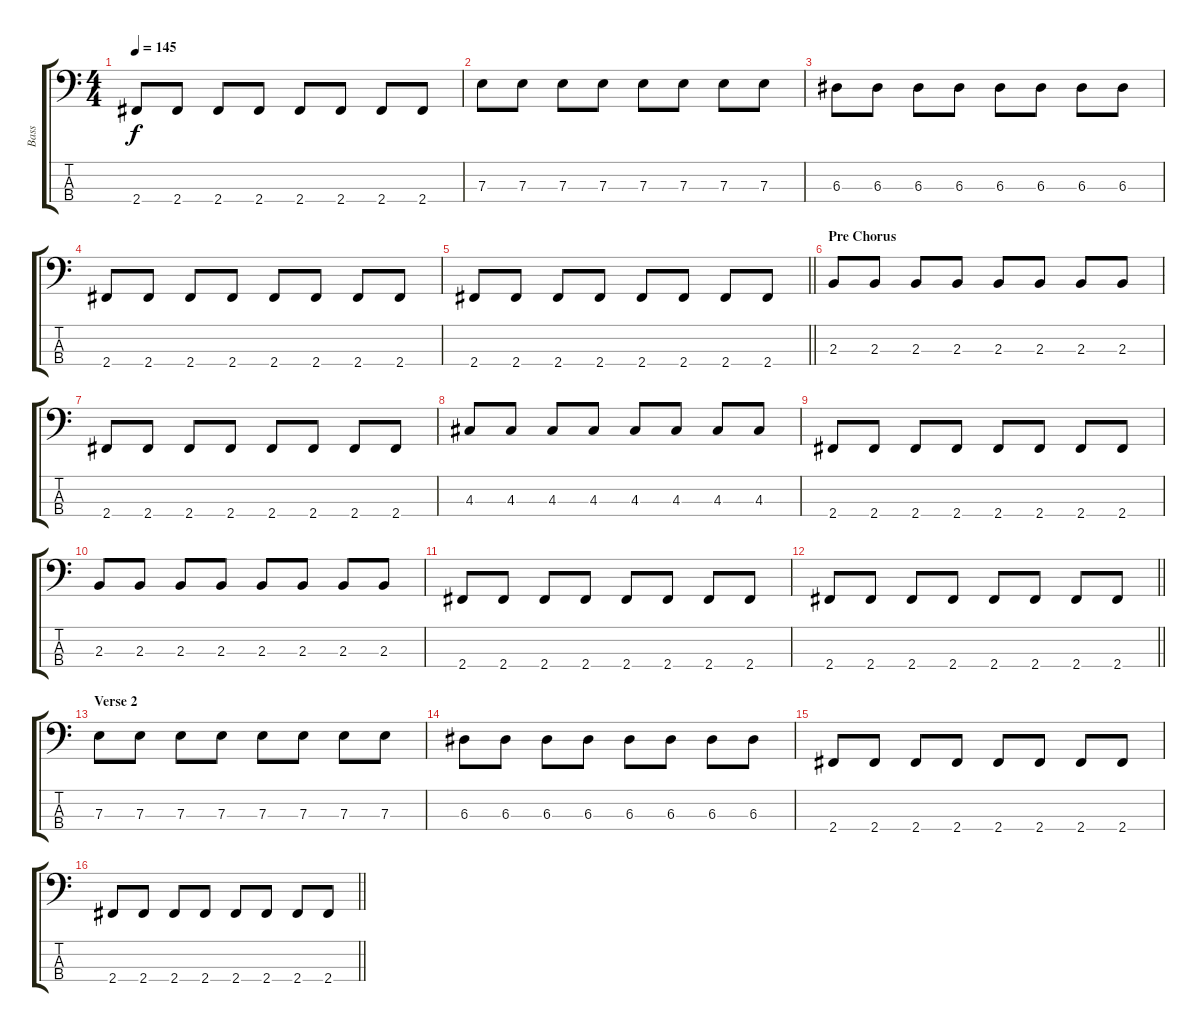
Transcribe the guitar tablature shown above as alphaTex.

\track ("Bass" "Bass") {instrument electricbassfinger}
\staff {score tabs}
\tuning (G2 D2 A1 E1) {hide}
\ts (4 4)
\tempo 145
\clef f4
\ks c
2.4.8{dy f} 2.4.8 2.4.8 2.4.8 2.4.8 2.4.8 2.4.8 2.4.8 |
7.3.8 7.3.8 7.3.8 7.3.8 7.3.8 7.3.8 7.3.8 7.3.8 |
6.3.8 6.3.8 6.3.8 6.3.8 6.3.8 6.3.8 6.3.8 6.3.8 |
2.4.8 2.4.8 2.4.8 2.4.8 2.4.8 2.4.8 2.4.8 2.4.8 |
\barLineRight lightlight
2.4.8 2.4.8 2.4.8 2.4.8 2.4.8 2.4.8 2.4.8 2.4.8 |
\section ("" "Pre Chorus")
2.3.8 2.3.8 2.3.8 2.3.8 2.3.8 2.3.8 2.3.8 2.3.8 |
2.4.8 2.4.8 2.4.8 2.4.8 2.4.8 2.4.8 2.4.8 2.4.8 |
4.3.8 4.3.8 4.3.8 4.3.8 4.3.8 4.3.8 4.3.8 4.3.8 |
2.4.8 2.4.8 2.4.8 2.4.8 2.4.8 2.4.8 2.4.8 2.4.8 |
2.3.8 2.3.8 2.3.8 2.3.8 2.3.8 2.3.8 2.3.8 2.3.8 |
2.4.8 2.4.8 2.4.8 2.4.8 2.4.8 2.4.8 2.4.8 2.4.8 |
\barLineRight lightlight
2.4.8 2.4.8 2.4.8 2.4.8 2.4.8 2.4.8 2.4.8 2.4.8 |
\section ("" "Verse 2")
7.3.8 7.3.8 7.3.8 7.3.8 7.3.8 7.3.8 7.3.8 7.3.8 |
6.3.8 6.3.8 6.3.8 6.3.8 6.3.8 6.3.8 6.3.8 6.3.8 |
2.4.8 2.4.8 2.4.8 2.4.8 2.4.8 2.4.8 2.4.8 2.4.8 |
\barLineRight lightlight
2.4.8 2.4.8 2.4.8 2.4.8 2.4.8 2.4.8 2.4.8 2.4.8
